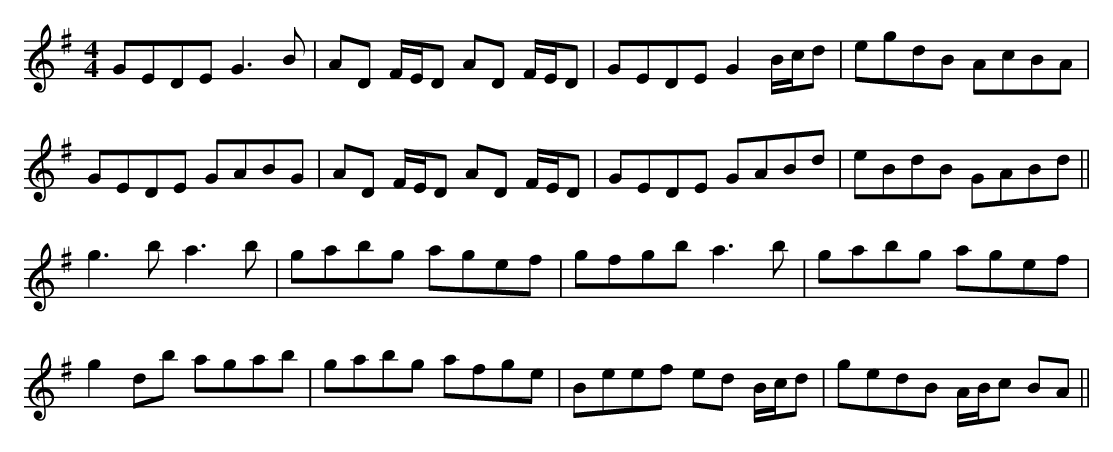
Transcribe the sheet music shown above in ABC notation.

X:1
M:4/4
K:G
GEDE G3B|AD F/E/D AD F/E/D|GEDE G2 B/c/d|egdB AcBA|
GEDE GABG|AD F/E/D AD F/E/D|GEDE GABd|eBdB GABd||
g3b a3b|gabg agef|gfgb a3b|gabg agef|
g2 db agab|gabg afge|Beef ed B/c/d|gedB A/B/c BA||
